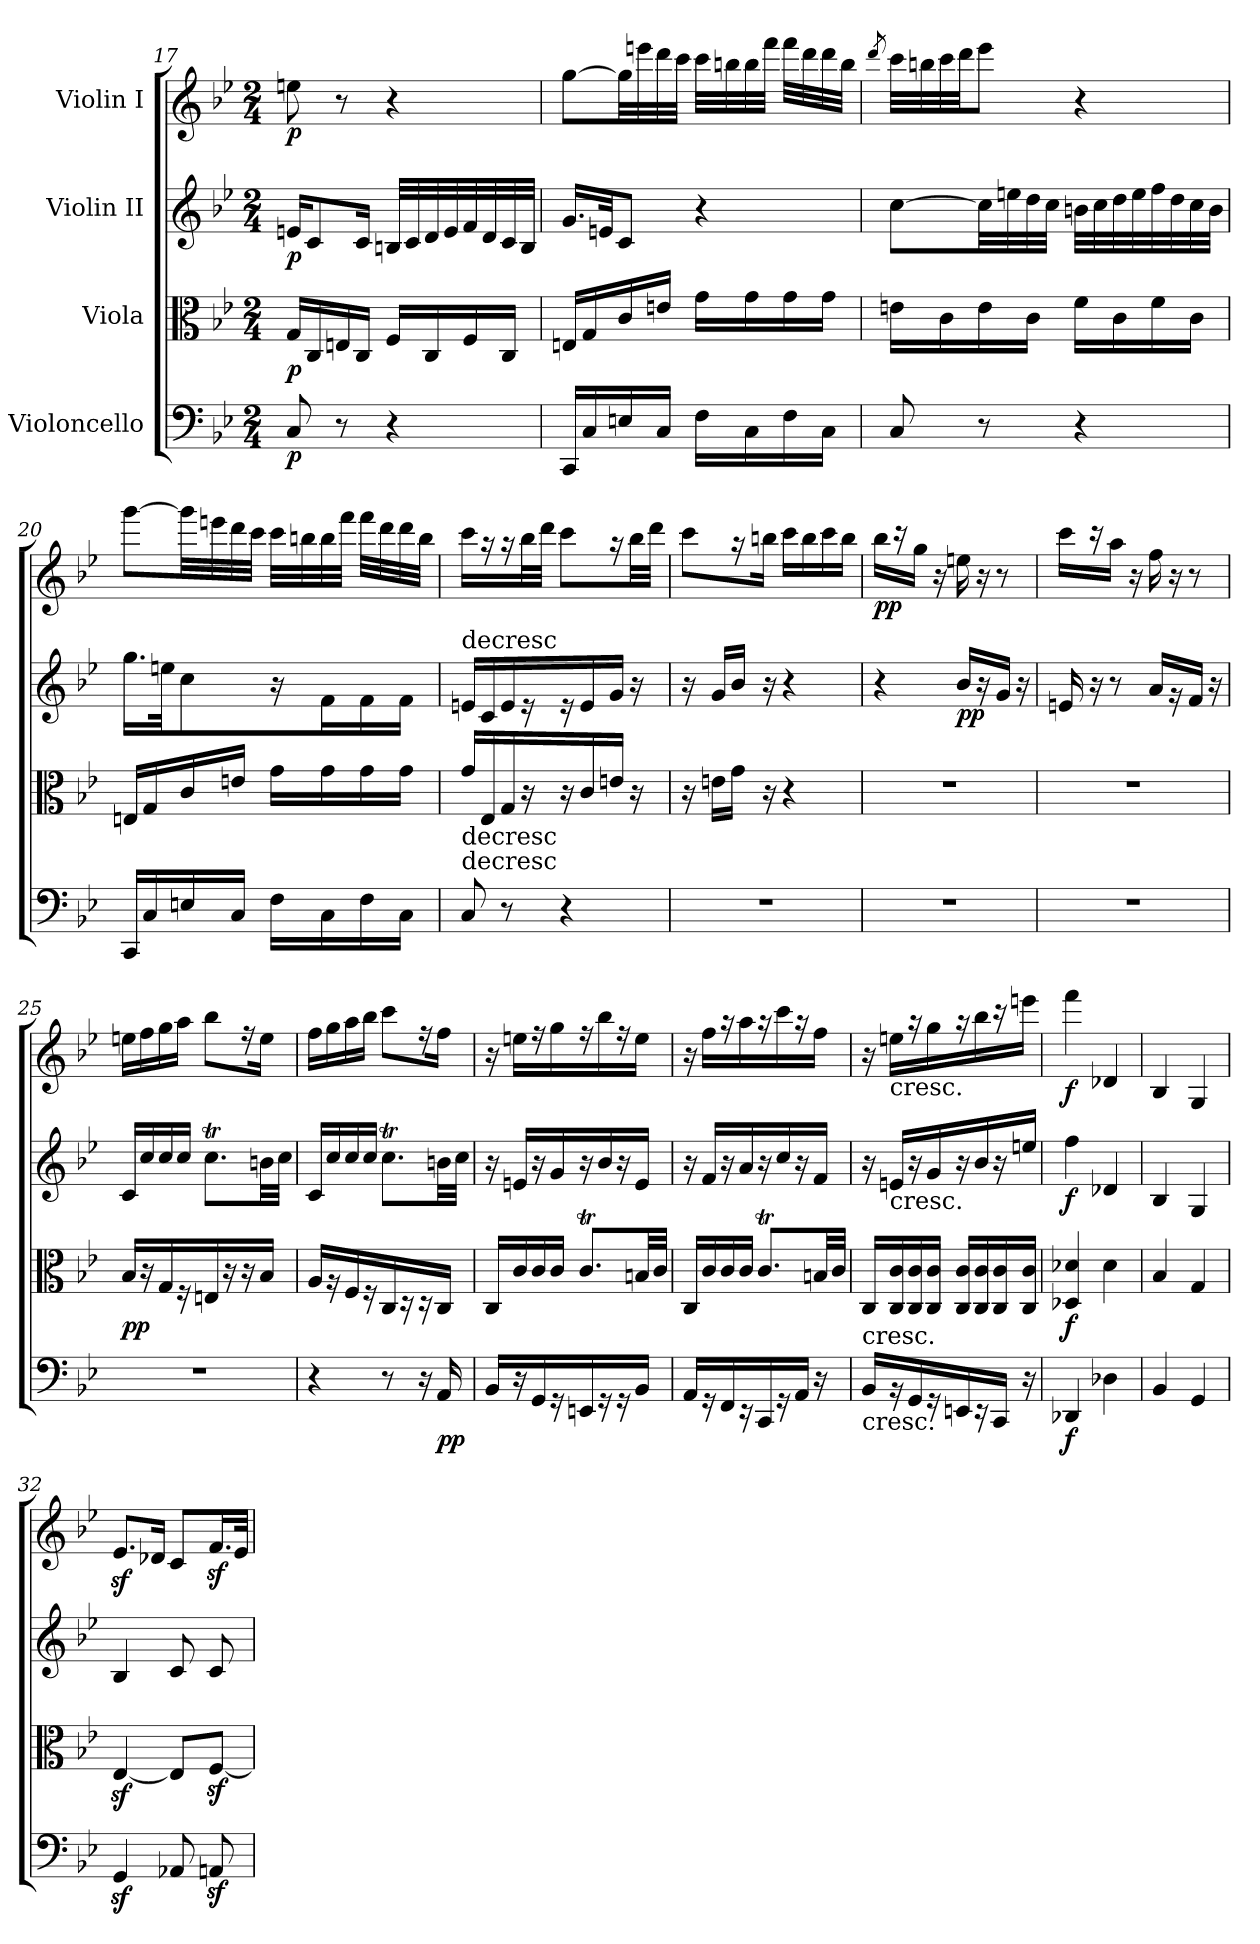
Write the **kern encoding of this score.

**kern	**dynam	**kern	**dynam	**kern	**dynam	**kern	**dynam
*part4	*part4	*part3	*part3	*part2	*part2	*part1	*part1
*staff4	*staff4	*staff3	*staff3	*staff2	*staff2	*staff1	*staff1
*I"Violoncello	*	*I"Viola	*	*I"Violin II	*	*I"Violin I	*
*clefF4	*	*clefC3	*	*clefG2	*	*clefG2	*
*k[b-e-]	*	*k[b-e-]	*	*k[b-e-]	*	*k[b-e-]	*
*M2/4	*	*M2/4	*	*M2/4	*	*M2/4	*
=17	=17	=17	=17	=17	=17	=17	=17
!	!LO:DY:b	!	!LO:DY:b	!	!LO:DY:b	!	!LO:DY:b
8C/	p	16G/LL	p	16en/KL	p	8een\	p
.	.	16C/	.	8c/	.	.	.
8r	.	16En/	.	.	.	8r	.
.	.	16C/JJ	.	16c/Jk	.	.	.
4r	.	16F/LL	.	32Bn/LLL	.	4r	.
.	.	.	.	32c/	.	.	.
.	.	16C/	.	32d/	.	.	.
.	.	.	.	32e/	.	.	.
.	.	16F/	.	32f/	.	.	.
.	.	.	.	32d/	.	.	.
.	.	16C/JJ	.	32c/	.	.	.
.	.	.	.	32B/JJJ	.	.	.
=18	=18	=18	=18	=18	=18	=18	=18
16CC/LL	.	16En/LL	.	16.g/LL	.	[8gg\L	.
16C/	.	16G/	.	.	.	.	.
.	.	.	.	32en/JK	.	.	.
16En/	.	16c/	.	8c/J	.	32gg\LL]	.
.	.	.	.	.	.	32eeen\	.
16C/JJ	.	16en/JJ	.	.	.	32ddd\	.
.	.	.	.	.	.	32ccc\JJJ	.
16F\LL	.	16g\LL	.	4r	.	32ccc\LLL	.
.	.	.	.	.	.	32bbn\	.
16C\	.	16g\	.	.	.	32bb\	.
.	.	.	.	.	.	32fff\JJJ	.
16F\	.	16g\	.	.	.	32fff\LLL	.
.	.	.	.	.	.	32ddd\	.
16C\JJ	.	16g\JJ	.	.	.	32ddd\	.
.	.	.	.	.	.	32bb\JJJ	.
=19	=19	=19	=19	=19	=19	=19	=19
.	.	.	.	.	.	8qddd/	.
8C/	.	16en\LL	.	[8cc\L	.	32ccc\LLL	.
.	.	.	.	.	.	32bbn\	.
.	.	16c\	.	.	.	32ccc\	.
.	.	.	.	.	.	32ddd\JJ	.
8r	.	16e\	.	32cc\LL]	.	8eee-\J	.
.	.	.	.	32een\	.	.	.
.	.	16c\JJ	.	32dd\	.	.	.
.	.	.	.	32cc\JJJ	.	.	.
4r	.	16f\LL	.	32bn\LLL	.	4r	.
.	.	.	.	32cc\	.	.	.
.	.	16c\	.	32dd\	.	.	.
.	.	.	.	32ee\	.	.	.
.	.	16f\	.	32ff\	.	.	.
.	.	.	.	32dd\	.	.	.
.	.	16c\JJ	.	32cc\	.	.	.
.	.	.	.	32b\JJJ	.	.	.
=20	=20	=20	=20	=20	=20	=20	=20
16CC/LL	.	16En/LL	.	16.gg\LL	.	[8ggg\L	.
16C/	.	16G/	.	.	.	.	.
.	.	.	.	32een\JK	.	.	.
16En/	.	16c/	.	8cc\	.	32ggg\LL]	.
.	.	.	.	.	.	32eeen\	.
16C/JJ	.	16en/JJ	.	.	.	32ddd\	.
.	.	.	.	.	.	32ccc\JJJ	.
16F\LL	.	16g\LL	.	16r	.	32ccc\LLL	.
.	.	.	.	.	.	32bbn\	.
16C\	.	16g\	.	16f\L	.	32bb\	.
.	.	.	.	.	.	32fff\JJJ	.
16F\	.	16g\	.	16f\	.	32fff\LLL	.
.	.	.	.	.	.	32ddd\	.
16C\JJ	.	16g\JJ	.	16f\JJ	.	32ddd\	.
.	.	.	.	.	.	32bb\JJJ	.
=21	=21	=21	=21	=21	=21	=21	=21
!	!	!	!	!LO:TX:a:t=decresc	!	!	!
!LO:TX:a:t=decresc	!	!	!	!	!	!	!
!LO:TX:a:t=decresc	!	!	!	!	!	!	!
8C/	.	16g/LL	.	16en/LL	.	16ccc\LL	.
.	.	16E-/	.	16c/	.	16r	.
8r	.	16G/	.	16e/	.	16r	.
.	.	16r	.	16r	.	32bb-\L	.
.	.	.	.	.	.	32ddd\JJJ	.
4r	.	16r	.	16r	.	8ccc\L	.
.	.	16c/	.	16e/	.	.	.
.	.	16en/JJ	.	16g/JJ	.	16r	.
.	.	16r	.	16r	.	32bb-\LL	.
.	.	.	.	.	.	32ddd\JJJ	.
=22	=22	=22	=22	=22	=22	=22	=22
2r	.	16r	.	16r	.	8ccc\L	.
.	.	16en\LL	.	16g/LL	.	.	.
.	.	16g\JJ	.	16b-/JJ	.	16r	.
.	.	16r	.	16r	.	16bbn\Jk	.
.	.	4r	.	4r	.	16ccc\LL	.
.	.	.	.	.	.	16bb\	.
.	.	.	.	.	.	16ccc\	.
.	.	.	.	.	.	16bb\JJ	.
=23	=23	=23	=23	=23	=23	=23	=23
!	!	!	!	!	!	!	!LO:DY:b
2r	.	2r	.	4r	.	16bb-\LL	pp
.	.	.	.	.	.	16r	.
.	.	.	.	.	.	16gg\JJ	.
.	.	.	.	.	.	16r	.
!	!	!	!	!	!LO:DY:b	!	!
.	.	.	.	16b-/LL	pp	16een\	.
.	.	.	.	16r	.	16r	.
.	.	.	.	16g/JJ	.	8r	.
.	.	.	.	16r	.	.	.
=24	=24	=24	=24	=24	=24	=24	=24
2r	.	2r	.	16en/	.	16ccc\LL	.
.	.	.	.	16r	.	16r	.
.	.	.	.	8r	.	16aa\JJ	.
.	.	.	.	.	.	16r	.
.	.	.	.	16a/LL	.	16ff\	.
.	.	.	.	16r	.	16r	.
.	.	.	.	16f/JJ	.	8r	.
.	.	.	.	16r	.	.	.
=25	=25	=25	=25	=25	=25	=25	=25
!	!	!	!LO:DY:b	!	!	!	!
2r	.	16B-/LL	pp	16c/LL	.	16een\LL	.
.	.	16r	.	16cc/	.	16ff\	.
.	.	16G/	.	16cc/	.	16gg\	.
.	.	16r	.	16cc/JJ	.	16aa\JJ	.
.	.	16En/	.	8.ccT\L	.	8bb-\L	.
.	.	16r	.	.	.	.	.
.	.	16r	.	.	.	16r	.
.	.	16B-/JJ	.	32bn\LL	.	16ee\Jk	.
.	.	.	.	32ccTTT\JJJ	.	.	.
=26	=26	=26	=26	=26	=26	=26	=26
4r	.	16A/LL	.	16c/LL	.	16ff\LL	.
.	.	16r	.	16cc/	.	16gg\	.
.	.	16F/	.	16cc/	.	16aa\	.
.	.	16r	.	16cc/JJ	.	16bb-\JJ	.
8r	.	16C/	.	8.ccT\L	.	8ccc\L	.
.	.	16r	.	.	.	.	.
16r	.	16r	.	.	.	16r	.
!	!LO:DY:b	!	!	!	!	!	!
16AA/	pp	16C/JJ	.	32bn\LL	.	16ff\Jk	.
.	.	.	.	32ccTTT\JJJ	.	.	.
=27	=27	=27	=27	=27	=27	=27	=27
16BB-/LL	.	16C/LL	.	16r	.	16r	.
16r	.	16c/	.	16en/LL	.	16een\LL	.
16GG/	.	16c/	.	16r	.	16r	.
16r	.	16c/JJ	.	16g/	.	16gg\	.
16EEn/	.	8.cT/L	.	16r	.	16r	.
16r	.	.	.	16b-/	.	16bb-\	.
16r	.	.	.	16r	.	16r	.
16BB-/JJ	.	32Bn/LL	.	16e/JJ	.	16ee\JJ	.
.	.	32cTTT/JJJ	.	.	.	.	.
=28	=28	=28	=28	=28	=28	=28	=28
16AA/LL	.	16C/LL	.	16r	.	16r	.
16r	.	16c/	.	16f/LL	.	16ff\LL	.
16FF/	.	16c/	.	16r	.	16r	.
16r	.	16c/JJ	.	16a/	.	16aa\	.
16CC/	.	8.cT/L	.	16r	.	16r	.
16r	.	.	.	16cc/	.	16ccc\	.
16AA/JJ	.	.	.	16r	.	16r	.
16r	.	32Bn/LL	.	16f/JJ	.	16ff\JJ	.
.	.	32cTTT/JJJ	.	.	.	.	.
=29	=29	=29	=29	=29	=29	=29	=29
!LO:TX:a:t=cresc.	!	!	!	!	!	!	!
!LO:TX:b:t=cresc.	!	!	!	!	!	!	!
16BB-/LL	.	16C/LL	.	16r	.	16r	.
!	!	!	!	!	!	!LO:TX:b:t=cresc.	!
!	!	!	!	!LO:TX:b:t=cresc.	!	!	!
16r	.	16C/ 16c/	.	16en/LL	.	16een\LL	.
16GG/	.	16C/ 16c/	.	16r	.	16r	.
16r	.	16C/ 16c/JJ	.	16g/	.	16gg\	.
16EEn/	.	16C/ 16c/LL	.	16r	.	16r	.
16r	.	16C/ 16c/	.	16b-/	.	16bb-\	.
16CC/JJ	.	16C/ 16c/	.	16r	.	16r	.
16r	.	16C/ 16c/JJ	.	16een/JJ	.	16eeen\JJ	.
=30	=30	=30	=30	=30	=30	=30	=30
!	!LO:DY:b	!	!LO:DY:b	!	!LO:DY:b	!	!LO:DY:b
4DD-X/	f	4D-X/ 4d-X/	f	4ff\	f	4fff\	f
4D-X\	.	4d-\	.	4d-X/	.	4d-X/	.
=31	=31	=31	=31	=31	=31	=31	=31
4BB-/	.	4B-/	.	4B-/	.	4B-/	.
4GG/	.	4G/	.	4G/	.	4G/	.
=32	=32	=32	=32	=32	=32	=32	=32
4GGz</	.	[4E-z</	.	4B-/	.	8.e-z</L	.
.	.	.	.	.	.	16d-X/Jk	.
8AA-X/	.	8E-/L]	.	8c/	.	8c/L	.
8AAnz>/	.	[8Fz>/J	.	8c/	.	16.fz</L	.
.	.	.	.	.	.	32e-/JJk	.
=	=	=	=	=	=	=	=
*-	*-	*-	*-	*-	*-	*-	*-
